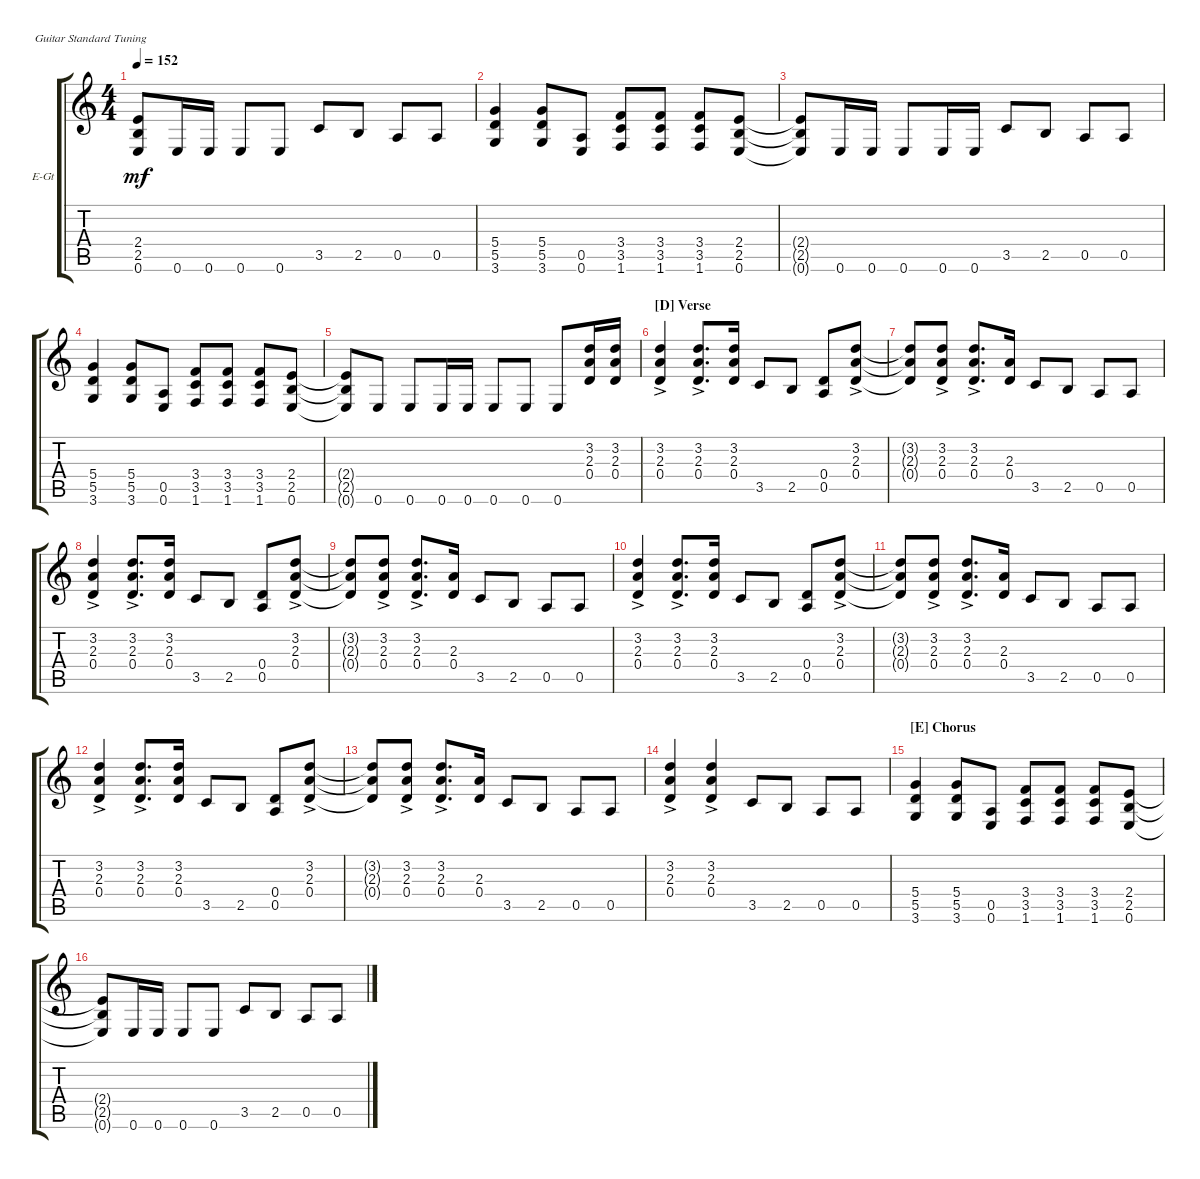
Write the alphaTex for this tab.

\defaultSystemsLayout 4
\bracketExtendMode groupsimilarinstruments
\firstSystemTrackNameOrientation horizontal
\otherSystemsTrackNameOrientation horizontal
\track ("Guitar" "E-Gt") {instrument distortionguitar}
\staff {score tabs}
\tuning (E4 B3 G3 D3 A2 E2)
\ts (4 4)
\tempo 152
\clef g2
\scale
1.03909
\ks c
(0.6{t} 2.5{t} 2.4{t}).8{dy mf} 0.6.16 0.6.16 0.6.8 0.6.8 3.5.8 2.5.8 0.5.8 0.5.8 |
\scale
0.960908 (3.6 5.5 5.4).4 (5.5 5.4 3.6).8 (0.6 0.5).8 (1.6 3.5 3.4).8 (1.6 3.5 3.4).8 (1.6 3.4 3.5).8 (0.6 2.5 2.4).8 |
\scale
1.03909 (0.6{t} 2.5{t} 2.4{t}).8 0.6.16 0.6.16 0.6.8 0.6.16 0.6.16 3.5.8 2.5.8 0.5.8 0.5.8 |
\scale
0.960908 (3.6 5.5 5.4).4 (5.5 5.4 3.6).8 (0.6 0.5).8 (1.6 3.5 3.4).8 (1.6 3.5 3.4).8 (1.6 3.4 3.5).8 (0.6 2.5 2.4).8 |
\scale
1.03909 (0.6{t} 2.5{t} 2.4{t}).8 0.6.8 0.6.8 0.6.16 0.6.16 0.6.8 0.6.8 0.6.8 (0.4 2.3 3.2).16 (0.4 2.3 3.2).16 |
\section ("D" "Verse")
\scale
0.960908 (0.4 2.3 3.2{ac}).4 (3.2 2.3 0.4{ac}).8{d} (3.2 2.3 0.4).16 3.5.8 2.5.8 (0.5 0.4).8 (0.4{ac} 2.3 3.2).8 |
\scale
1.03909 (3.2{t} 2.3{t} 0.4{t}).8 (3.2 2.3 0.4{ac}).8 (0.4 2.3 3.2{ac}).8{d} (0.4 2.3).16 3.5.8 2.5.8 0.5.8 0.5.8 |
\scale
0.960908 (0.4 2.3 3.2{ac}).4 (3.2 2.3 0.4{ac}).8{d} (3.2 2.3 0.4).16 3.5.8 2.5.8 (0.5 0.4).8 (0.4{ac} 2.3 3.2).8 |
\scale
1.03909 (3.2{t} 2.3{t} 0.4{t}).8 (3.2 2.3 0.4{ac}).8 (0.4 2.3 3.2{ac}).8{d} (0.4 2.3).16 3.5.8 2.5.8 0.5.8 0.5.8 |
\scale
0.960908 (0.4 2.3 3.2{ac}).4 (3.2 2.3 0.4{ac}).8{d} (3.2 2.3 0.4).16 3.5.8 2.5.8 (0.5 0.4).8 (0.4{ac} 2.3 3.2).8 |
\scale
1.03909 (3.2{t} 2.3{t} 0.4{t}).8 (3.2 2.3 0.4{ac}).8 (0.4 2.3 3.2{ac}).8{d} (0.4 2.3).16 3.5.8 2.5.8 0.5.8 0.5.8 |
\scale
0.960908 (0.4 2.3 3.2{ac}).4 (3.2 2.3 0.4{ac}).8{d} (3.2 2.3 0.4).16 3.5.8 2.5.8 (0.5 0.4).8 (0.4{ac} 2.3 3.2).8 |
\scale
1.03909 (3.2{t} 2.3{t} 0.4{t}).8 (3.2 2.3 0.4{ac}).8 (0.4 2.3 3.2{ac}).8{d} (0.4 2.3).16 3.5.8 2.5.8 0.5.8 0.5.8 |
\scale
0.960908 (3.2{ac} 2.3{ac} 0.4{ac}).4 (3.2{ac} 2.3{ac} 0.4{ac}).4 3.5.8 2.5.8 0.5.8 0.5.8 |
\section ("E" "Chorus")
\scale
1.03909 (3.6 5.5 5.4).4 (5.5 5.4 3.6).8 (0.6 0.5).8 (1.6 3.5 3.4).8 (1.6 3.5 3.4).8 (1.6 3.4 3.5).8 (0.6 2.5 2.4).8 |
\scale
0.960908 (0.6{t} 2.5{t} 2.4{t}).8 0.6.16 0.6.16 0.6.8 0.6.8 3.5.8 2.5.8 0.5.8 0.5.8
